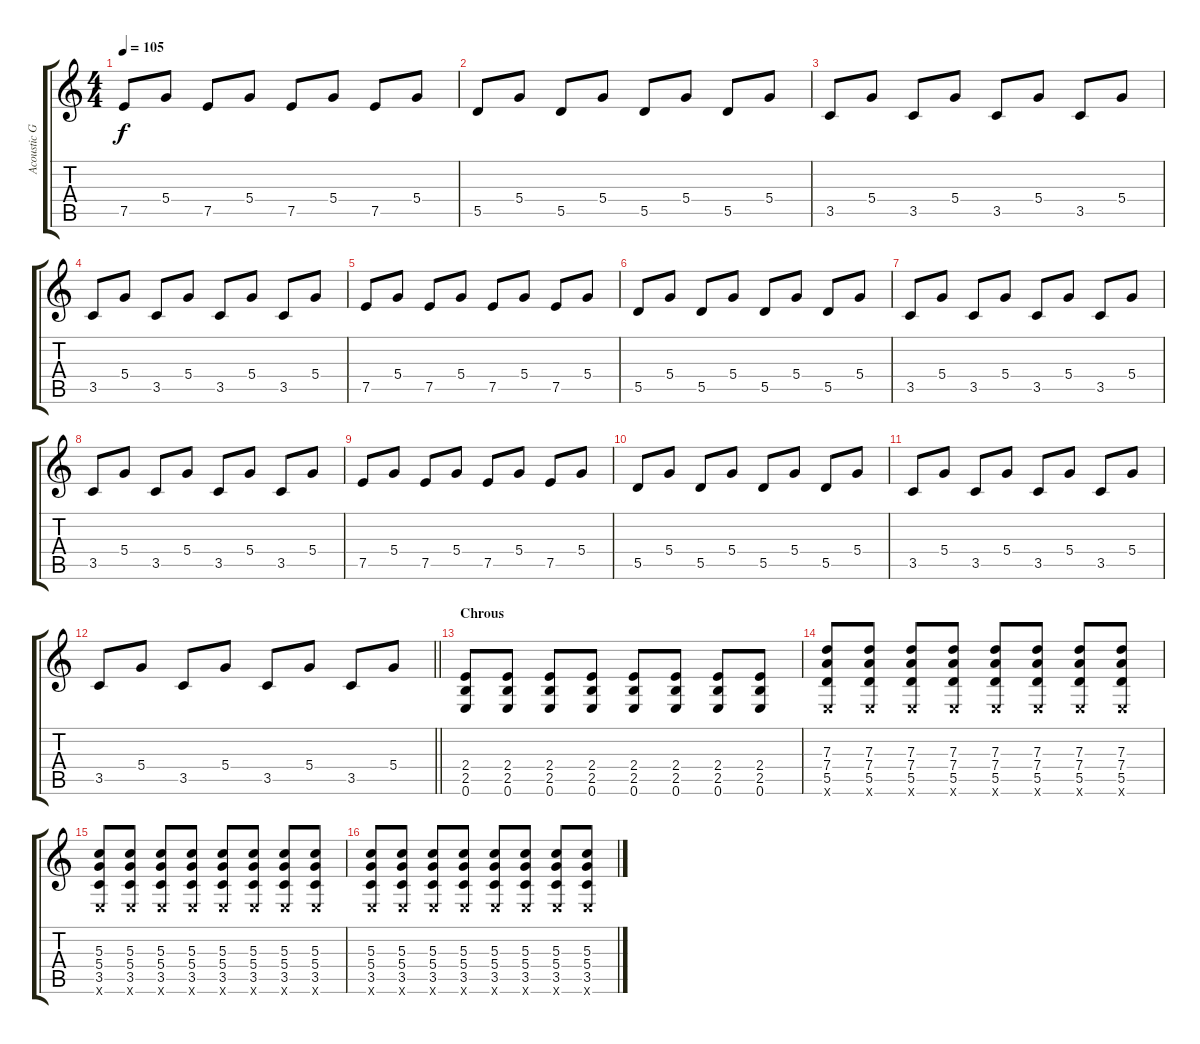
\track ("Acoustic Guitar 2" "Acoustic G") {instrument acousticguitarsteel}
\staff {score tabs}
\tuning (E4 B3 G3 D3 A2 E2) {hide}
\ts (4 4)
\tempo 105
\clef g2
\ks c
7.5.8{dy f} 5.4.8 7.5.8 5.4.8 7.5.8 5.4.8 7.5.8 5.4.8 |
5.5.8 5.4.8 5.5.8 5.4.8 5.5.8 5.4.8 5.5.8 5.4.8 |
3.5.8 5.4.8 3.5.8 5.4.8 3.5.8 5.4.8 3.5.8 5.4.8 |
3.5.8 5.4.8 3.5.8 5.4.8 3.5.8 5.4.8 3.5.8 5.4.8 |
7.5.8 5.4.8 7.5.8 5.4.8 7.5.8 5.4.8 7.5.8 5.4.8 |
5.5.8 5.4.8 5.5.8 5.4.8 5.5.8 5.4.8 5.5.8 5.4.8 |
3.5.8 5.4.8 3.5.8 5.4.8 3.5.8 5.4.8 3.5.8 5.4.8 |
3.5.8 5.4.8 3.5.8 5.4.8 3.5.8 5.4.8 3.5.8 5.4.8 |
7.5.8 5.4.8 7.5.8 5.4.8 7.5.8 5.4.8 7.5.8 5.4.8 |
5.5.8 5.4.8 5.5.8 5.4.8 5.5.8 5.4.8 5.5.8 5.4.8 |
3.5.8 5.4.8 3.5.8 5.4.8 3.5.8 5.4.8 3.5.8 5.4.8 |
\barLineRight lightlight
3.5.8 5.4.8 3.5.8 5.4.8 3.5.8 5.4.8 3.5.8 5.4.8 |
\section ("" "Chrous")
(2.4 2.5 0.6).8 (2.4 2.5 0.6).8 (2.4 2.5 0.6).8 (2.4 2.5 0.6).8 (2.4 2.5 0.6).8 (2.4 2.5 0.6).8 (2.4 2.5 0.6).8 (2.4 2.5 0.6).8 |
(7.3 7.4 5.5 0.6{x}).8 (7.3 7.4 5.5 0.6{x}).8 (7.3 7.4 5.5 0.6{x}).8 (7.3 7.4 5.5 0.6{x}).8 (7.3 7.4 5.5 0.6{x}).8 (7.3 7.4 5.5 0.6{x}).8 (7.3 7.4 5.5 0.6{x}).8 (7.3 7.4 5.5 0.6{x}).8 |
(5.3 5.4 3.5 0.6{x}).8 (5.3 5.4 3.5 0.6{x}).8 (5.3 5.4 3.5 0.6{x}).8 (5.3 5.4 3.5 0.6{x}).8 (5.3 5.4 3.5 0.6{x}).8 (5.3 5.4 3.5 0.6{x}).8 (5.3 5.4 3.5 0.6{x}).8 (5.3 5.4 3.5 0.6{x}).8 |
(5.3 5.4 3.5 0.6{x}).8 (5.3 5.4 3.5 0.6{x}).8 (5.3 5.4 3.5 0.6{x}).8 (5.3 5.4 3.5 0.6{x}).8 (5.3 5.4 3.5 0.6{x}).8 (5.3 5.4 3.5 0.6{x}).8 (5.3 5.4 3.5 0.6{x}).8 (5.3 5.4 3.5 0.6{x}).8
